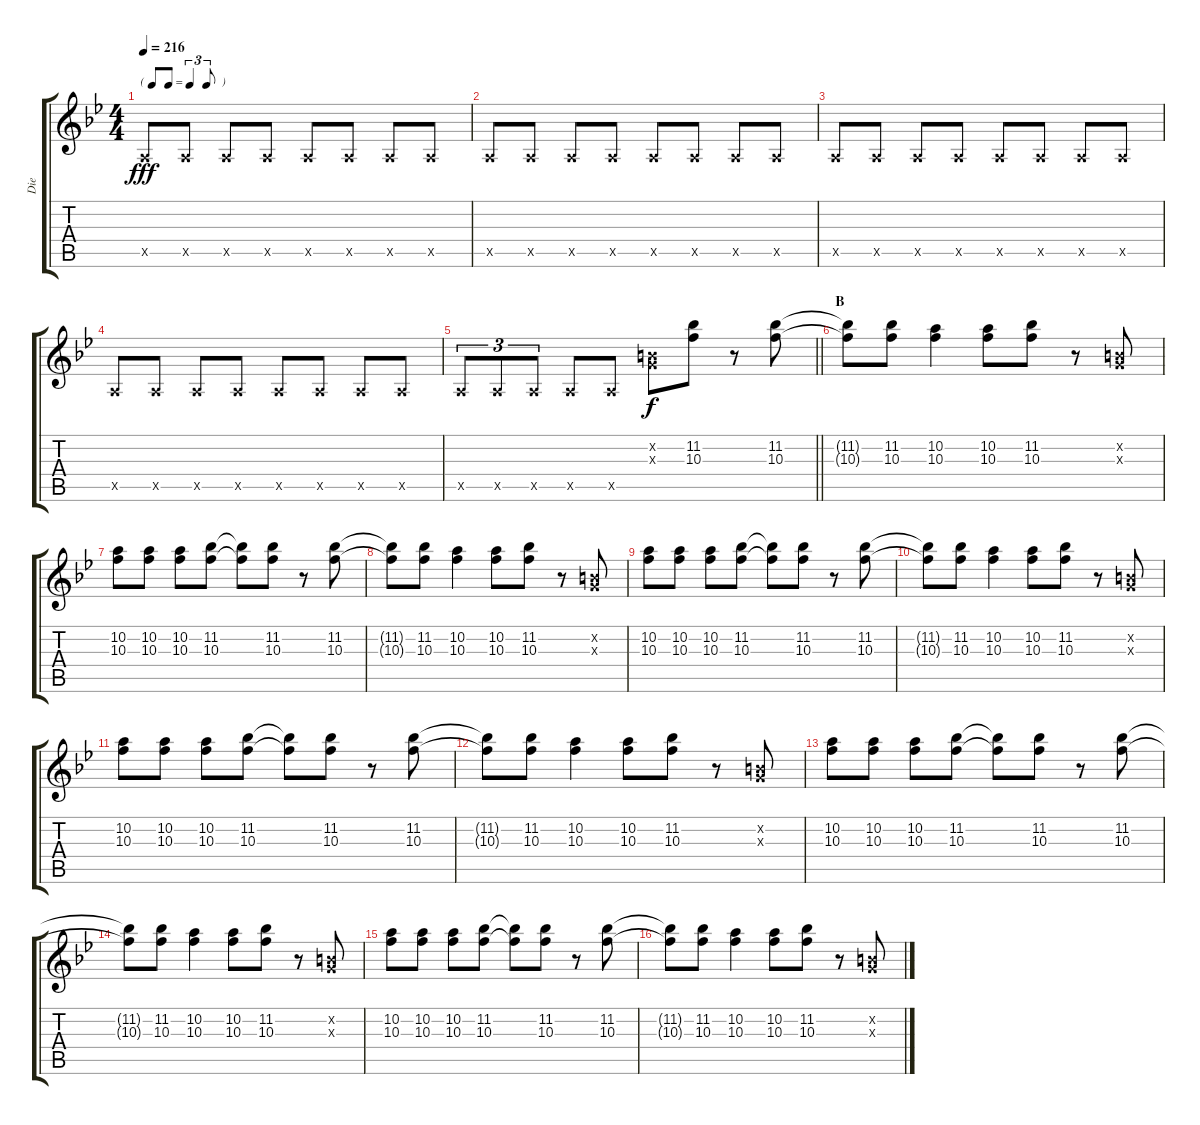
\track ("Die" "Die") {instrument distortionguitar}
\staff {score tabs}
\tuning (E4 B3 G3 D3 A2 D2) {hide}
\ts (4 4)
\tf triplet8th
\tempo 216
\clef g2
\ks bb
0.5{x}.8{dy fff} 0.5{x}.8 0.5{x}.8 0.5{x}.8 0.5{x}.8 0.5{x}.8 0.5{x}.8 0.5{x}.8 |
0.5{x}.8 0.5{x}.8 0.5{x}.8 0.5{x}.8 0.5{x}.8 0.5{x}.8 0.5{x}.8 0.5{x}.8 |
0.5{x}.8 0.5{x}.8 0.5{x}.8 0.5{x}.8 0.5{x}.8 0.5{x}.8 0.5{x}.8 0.5{x}.8 |
0.5{x}.8 0.5{x}.8 0.5{x}.8 0.5{x}.8 0.5{x}.8 0.5{x}.8 0.5{x}.8 0.5{x}.8 |
\barLineRight lightlight
0.5{x}.8{tu (3 2)} 0.5{x}.8{tu (3 2)} 0.5{x}.8{tu (3 2)} 0.5{x}.8{txt ""} 0.5{x}.8 (0.2{x} 0.3{x}).8{dy f volume 13} (11.2 10.3).8 r.8 (11.2 10.3).8 |
\section ("" "B")
(11.2{t} 10.3{t}).8 (11.2 10.3).8 (10.2 10.3).4 (10.2 10.3).8 (11.2 10.3).8 r.8 (0.2{x} 0.3{x}).8 |
(10.2 10.3).8 (10.2 10.3).8 (10.2 10.3).8 (11.2 10.3).8 (11.2{t} 10.3{t}).8 (11.2 10.3).8 r.8 (11.2 10.3).8 |
(11.2{t} 10.3{t}).8 (11.2 10.3).8 (10.2 10.3).4 (10.2 10.3).8 (11.2 10.3).8 r.8 (0.2{x} 0.3{x}).8 |
(10.2 10.3).8 (10.2 10.3).8 (10.2 10.3).8 (11.2 10.3).8 (11.2{t} 10.3{t}).8 (11.2 10.3).8 r.8 (11.2 10.3).8 |
(11.2{t} 10.3{t}).8 (11.2 10.3).8 (10.2 10.3).4 (10.2 10.3).8 (11.2 10.3).8 r.8 (0.2{x} 0.3{x}).8 |
(10.2 10.3).8 (10.2 10.3).8 (10.2 10.3).8 (11.2 10.3).8 (11.2{t} 10.3{t}).8 (11.2 10.3).8 r.8 (11.2 10.3).8 |
(11.2{t} 10.3{t}).8 (11.2 10.3).8 (10.2 10.3).4 (10.2 10.3).8 (11.2 10.3).8 r.8 (0.2{x} 0.3{x}).8 |
(10.2 10.3).8 (10.2 10.3).8 (10.2 10.3).8 (11.2 10.3).8 (11.2{t} 10.3{t}).8 (11.2 10.3).8 r.8 (11.2 10.3).8 |
(11.2{t} 10.3{t}).8 (11.2 10.3).8 (10.2 10.3).4 (10.2 10.3).8 (11.2 10.3).8 r.8 (0.2{x} 0.3{x}).8 |
(10.2 10.3).8 (10.2 10.3).8 (10.2 10.3).8 (11.2 10.3).8 (11.2{t} 10.3{t}).8 (11.2 10.3).8 r.8 (11.2 10.3).8 |
(11.2{t} 10.3{t}).8 (11.2 10.3).8 (10.2 10.3).4 (10.2 10.3).8 (11.2 10.3).8 r.8 (0.2{x} 0.3{x}).8
